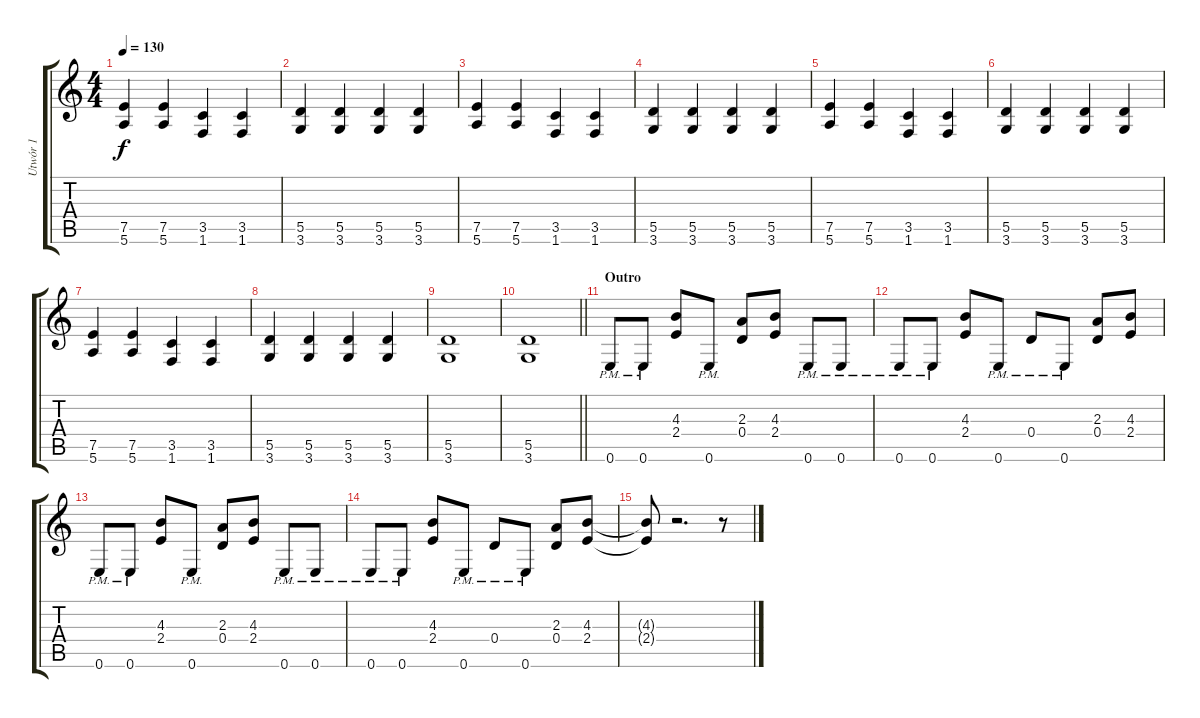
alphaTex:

\track ("Utwór 1" "Utwór 1") {instrument distortionguitar}
\staff {score tabs}
\tuning (E4 B3 G3 D3 A2 E2) {hide}
\ts (4 4)
\tempo 130
\clef g2
\ks c
(7.5 5.6).4{dy f} (7.5 5.6).4 (3.5 1.6).4 (3.5 1.6).4 |
(5.5 3.6).4 (5.5 3.6).4 (5.5 3.6).4 (5.5 3.6).4 |
(7.5 5.6).4 (7.5 5.6).4 (3.5 1.6).4 (3.5 1.6).4 |
(5.5 3.6).4 (5.5 3.6).4 (5.5 3.6).4 (5.5 3.6).4 |
(7.5 5.6).4 (7.5 5.6).4 (3.5 1.6).4 (3.5 1.6).4 |
(5.5 3.6).4 (5.5 3.6).4 (5.5 3.6).4 (5.5 3.6).4 |
(7.5 5.6).4 (7.5 5.6).4 (3.5 1.6).4 (3.5 1.6).4 |
(5.5 3.6).4 (5.5 3.6).4 (5.5 3.6).4 (5.5 3.6).4 |
(5.5 3.6).1 |
\barLineRight lightlight
(5.5 3.6).1 |
\section ("" "Outro")
0.6{pm}.8 0.6{pm}.8 (4.3 2.4).8 0.6{pm}.8 (2.3 0.4).8 (4.3 2.4).8 0.6{pm}.8 0.6{pm}.8 |
0.6{pm}.8 0.6{pm}.8 (4.3 2.4).8 0.6{pm}.8 0.4{pm}.8 0.6{pm}.8 (2.3 0.4).8 (4.3 2.4).8 |
0.6{pm}.8 0.6{pm}.8 (4.3 2.4).8 0.6{pm}.8 (2.3 0.4).8 (4.3 2.4).8 0.6{pm}.8 0.6{pm}.8 |
0.6{pm}.8 0.6{pm}.8 (4.3 2.4).8 0.6{pm}.8 0.4{pm}.8 0.6{pm}.8 (2.3 0.4).8 (4.3 2.4).8 |
(4.3{t} 2.4{t}).8 r.2{d} r.8
